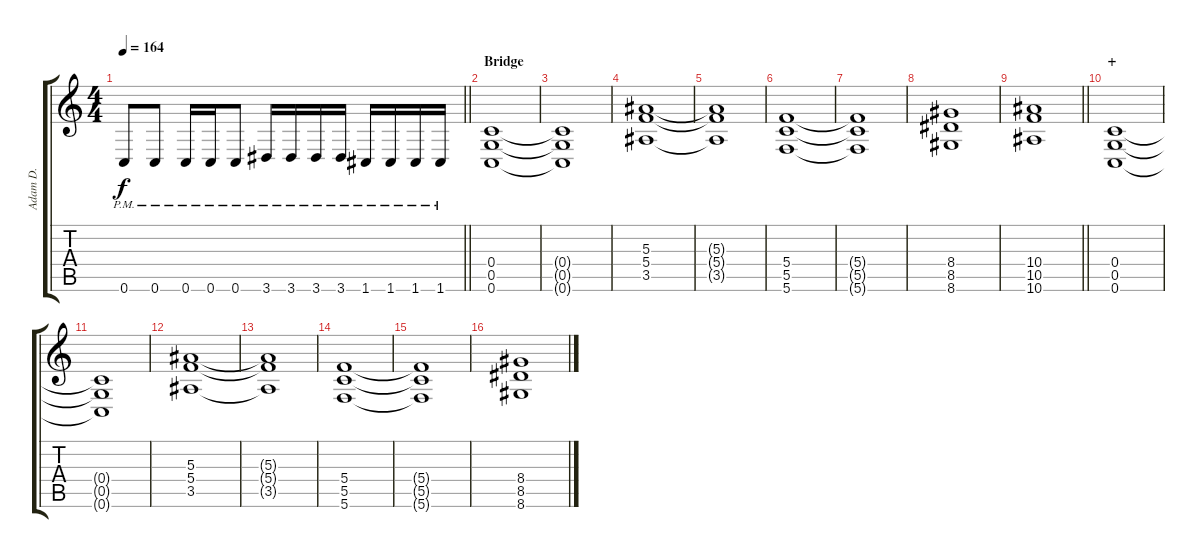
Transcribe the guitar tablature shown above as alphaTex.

\track ("Adam D." "Adam D.") {instrument distortionguitar}
\staff {score tabs}
\tuning (D4 A3 F3 C3 G2 C2) {hide}
\ts (4 4)
\tempo 164
\clef g2
\barLineRight lightlight
\ks c
0.6{pm}.8{dy f} 0.6{pm}.8 0.6{pm}.16 0.6{pm}.16 0.6{pm}.8 3.6{pm}.16 3.6{pm}.16 3.6{pm}.16 3.6{pm}.16 1.6{pm}.16 1.6{pm}.16 1.6{pm}.16 1.6{pm}.16 |
\section ("" "Bridge")
(0.4 0.5 0.6).1 |
(0.4{t} 0.5{t} 0.6{t}).1 |
(5.3 5.4 3.5).1 |
(5.3{t} 5.4{t} 3.5{t}).1 |
(5.4 5.5 5.6).1 |
(5.4{t} 5.5{t} 5.6{t}).1 |
(8.4 8.5 8.6).1 |
\barLineRight lightlight
(10.4 10.5 10.6).1 |
\section ("" "+")
(0.4 0.5 0.6).1 |
(0.4{t} 0.5{t} 0.6{t}).1 |
(5.3 5.4 3.5).1 |
(5.3{t} 5.4{t} 3.5{t}).1 |
(5.4 5.5 5.6).1 |
(5.4{t} 5.5{t} 5.6{t}).1 |
(8.4 8.5 8.6).1
